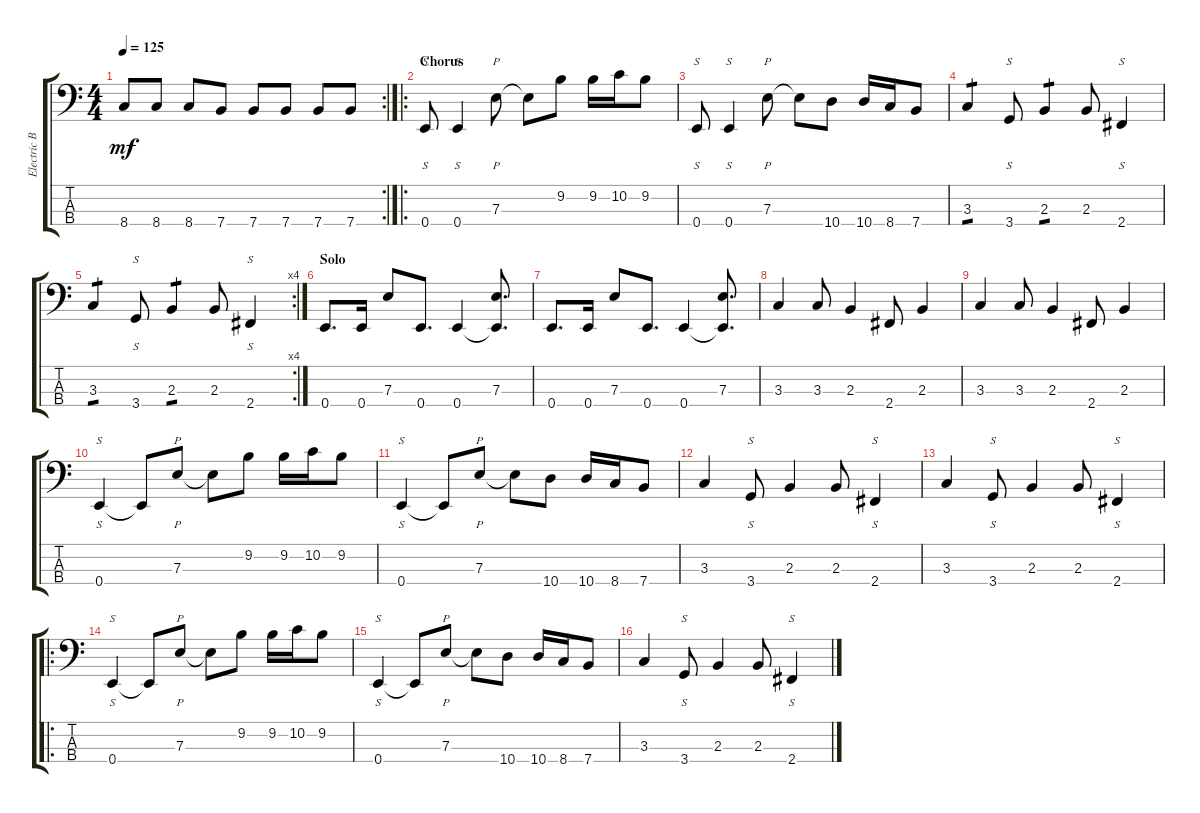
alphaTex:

\track ("Electric Bass" "Electric B") {instrument electricbassfinger}
\staff {score tabs}
\tuning (G2 D2 A1 E1) {hide}
\rc 2
\ts (4 4)
\tempo 125
\clef f4
\ks c
8.4.8{dy mf} 8.4.8 8.4.8 7.4.8 7.4.8 7.4.8 7.4.8 7.4.8 |
\ro
\section ("" "Chorus")
0.4.8{s} 0.4.4{s} 7.3.8{p} 7.3{t}.8 9.2.8 9.2.16 10.2.16 9.2.8 |
0.4.8{s} 0.4.4{s} 7.3.8{p} 7.3{t}.8 10.4.8 10.4.16 8.4.16 7.4.8 |
3.3.4{tp 1} 3.4.8{s} 2.3.4{tp 1} 2.3.8 2.4.4{s} |
\rc 4
3.3.4{tp 1} 3.4.8{s} 2.3.4{tp 1} 2.3.8 2.4.4{s} |
\section ("" "Solo")
0.4.8{d} 0.4.16 7.3.8 0.4.8{d} 0.4.4 (7.3 0.4{t}).8{d} |
0.4.8{d} 0.4.16 7.3.8 0.4.8{d} 0.4.4 (7.3 0.4{t}).8{d} |
3.3.4 3.3.8 2.3.4 2.4.8 2.3.4 |
3.3.4 3.3.8 2.3.4 2.4.8 2.3.4 |
0.4.4{s} 0.4{t}.8 7.3.8{p} 7.3{t}.8 9.2.8 9.2.16 10.2.16 9.2.8 |
0.4.4{s} 0.4{t}.8 7.3.8{p} 7.3{t}.8 10.4.8 10.4.16 8.4.16 7.4.8 |
3.3.4 3.4.8{s} 2.3.4 2.3.8 2.4.4{s} |
3.3.4 3.4.8{s} 2.3.4 2.3.8 2.4.4{s} |
\ro
0.4.4{s} 0.4{t}.8 7.3.8{p} 7.3{t}.8 9.2.8 9.2.16 10.2.16 9.2.8 |
0.4.4{s} 0.4{t}.8 7.3.8{p} 7.3{t}.8 10.4.8 10.4.16 8.4.16 7.4.8 |
3.3.4 3.4.8{s} 2.3.4 2.3.8 2.4.4{s}
